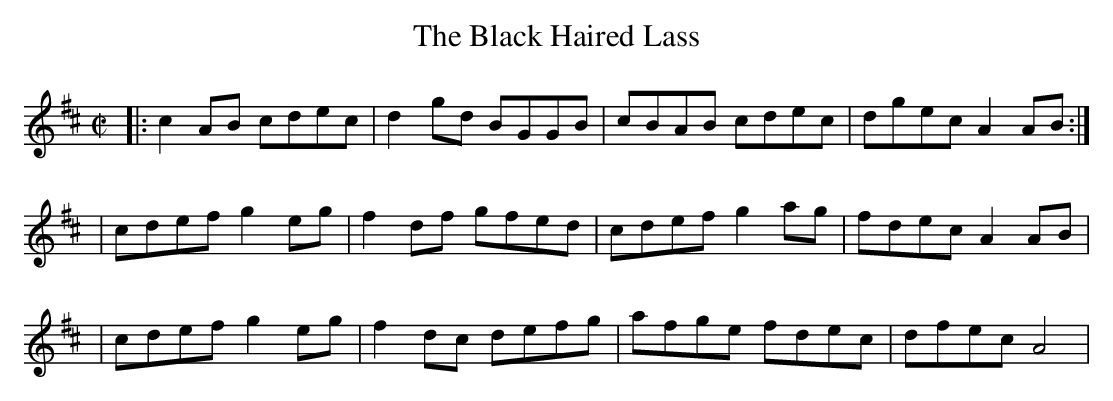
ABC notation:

X:1
T:Black Haired Lass, The
M:C|
K:Amix
|: c2AB cdec | d2gd BGGB | cBAB cdec | dgec A2AB :|
| cdef g2eg | f2df gfed | cdef g2ag | fdec A2AB |
| cdef g2eg | f2dc defg | afge fdec | dfec A4 |
